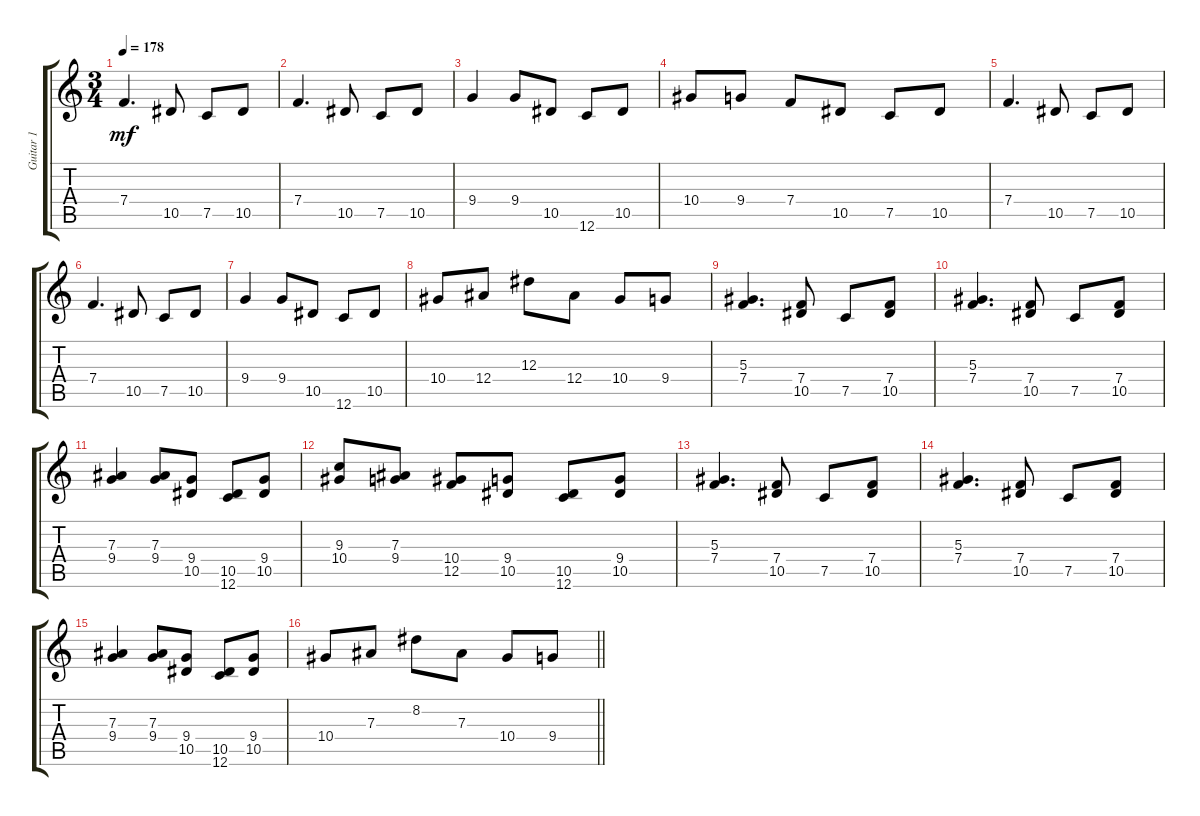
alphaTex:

\track ("Guitar 1" "Guitar 1") {instrument distortionguitar}
\staff {score tabs}
\tuning (C4 G3 Eb3 Bb2 F2 C2) {hide}
\ts (3 4)
\tempo 178
\clef g2
\ks c
7.4.4{d dy mf} 10.5.8 7.5.8 10.5.8 |
7.4.4{d} 10.5.8 7.5.8 10.5.8 |
9.4.4 9.4.8 10.5.8 12.6.8 10.5.8 |
10.4.8 9.4.8 7.4.8 10.5.8 7.5.8 10.5.8 |
7.4.4{d} 10.5.8 7.5.8 10.5.8 |
7.4.4{d} 10.5.8 7.5.8 10.5.8 |
9.4.4 9.4.8 10.5.8 12.6.8 10.5.8 |
10.4.8 12.4.8 12.3.8 12.4.8 10.4.8 9.4.8 |
(5.3 7.4).4{d volume 14 balance 14 instrument distortionguitar} (7.4 10.5).8 7.5.8 (7.4 10.5).8 |
(5.3 7.4).4{d} (7.4 10.5).8 7.5.8 (7.4 10.5).8 |
(7.3 9.4).4 (7.3 9.4).8 (9.4 10.5).8 (10.5 12.6).8 (9.4 10.5).8 |
(9.3 10.4).8 (7.3 9.4).8 (10.4 12.5).8 (9.4 10.5).8 (10.5 12.6).8 (9.4 10.5).8 |
(5.3 7.4).4{d} (7.4 10.5).8 7.5.8 (7.4 10.5).8 |
(5.3 7.4).4{d} (7.4 10.5).8 7.5.8 (7.4 10.5).8 |
(7.3 9.4).4 (7.3 9.4).8 (9.4 10.5).8 (10.5 12.6).8 (9.4 10.5).8 |
\barLineRight lightlight
10.4.8 7.3.8 8.2.8 7.3.8 10.4.8 9.4.8
